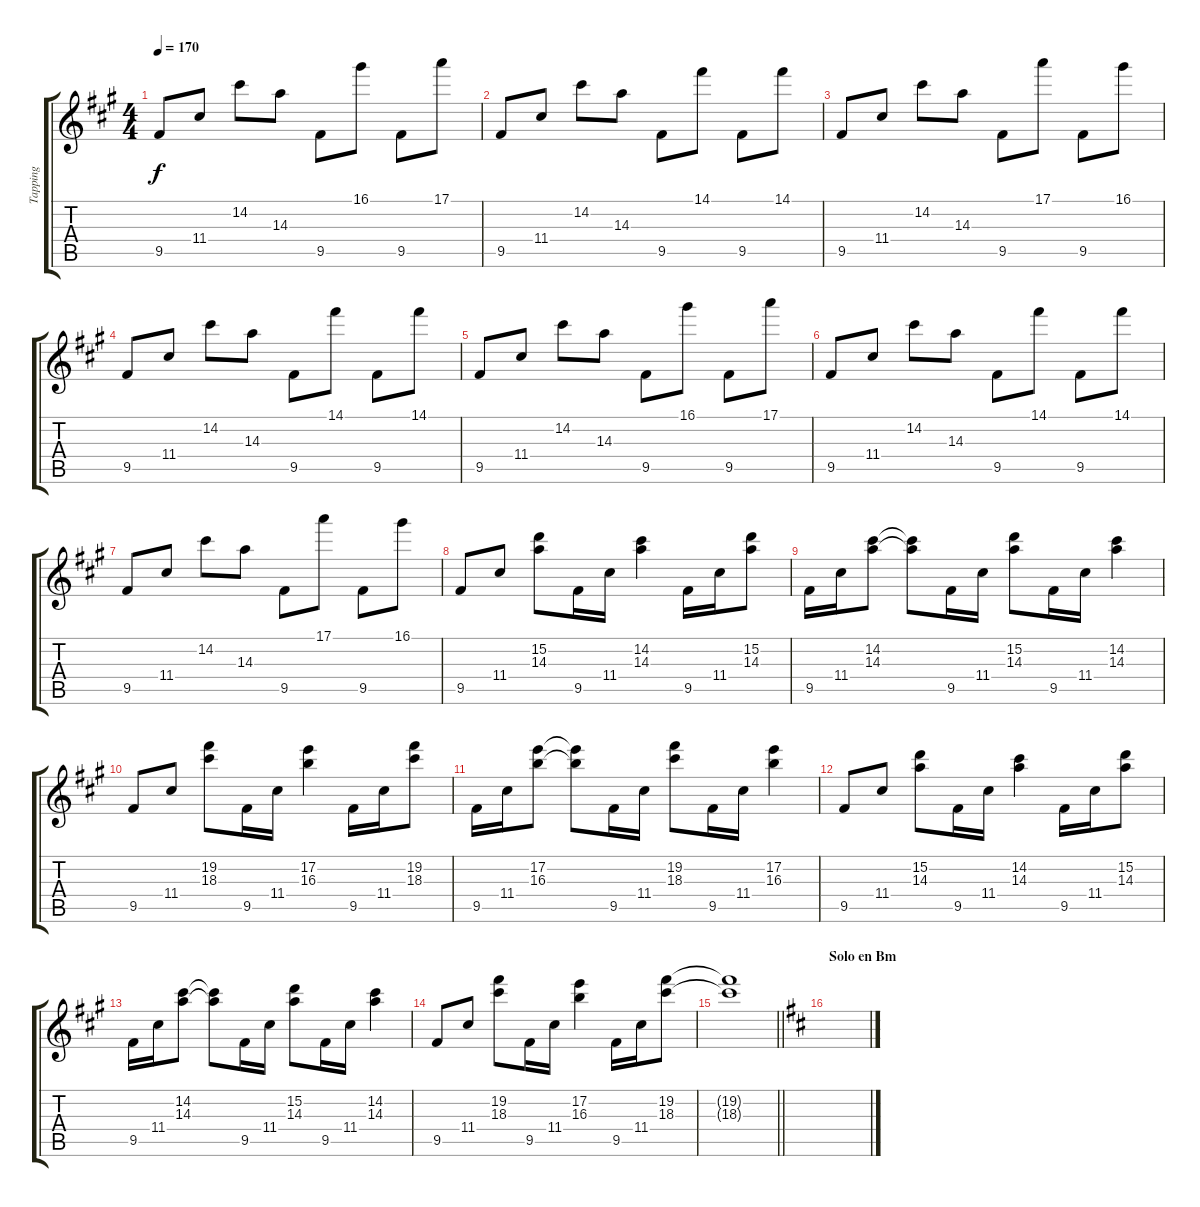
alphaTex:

\track ("Tapping" "Tapping") {instrument acousticguitarsteel}
\staff {score tabs}
\tuning (E4 B3 G3 D3 A2 E2) {hide}
\ts (4 4)
\tempo 170
\clef g2
\ks f#minor
9.5.8{dy f} 11.4.8 14.2.8 14.3.8 9.5.8 16.1.8 9.5.8 17.1.8 |
9.5.8 11.4.8 14.2.8 14.3.8 9.5.8 14.1.8 9.5.8 14.1.8 |
9.5.8 11.4.8 14.2.8 14.3.8 9.5.8 17.1.8 9.5.8 16.1.8 |
9.5.8 11.4.8 14.2.8 14.3.8 9.5.8 14.1.8 9.5.8 14.1.8 |
9.5.8 11.4.8 14.2.8 14.3.8 9.5.8 16.1.8 9.5.8 17.1.8 |
9.5.8 11.4.8 14.2.8 14.3.8 9.5.8 14.1.8 9.5.8 14.1.8 |
9.5.8 11.4.8 14.2.8 14.3.8 9.5.8 17.1.8 9.5.8 16.1.8 |
9.5.8 11.4.8 (15.2 14.3).8 9.5.16 11.4.16 (14.2 14.3).4 9.5.16 11.4.16 (15.2 14.3).8 |
9.5.16 11.4.16 (14.2 14.3).8 (14.2{t} 14.3{t}).8 9.5.16 11.4.16 (15.2 14.3).8 9.5.16 11.4.16 (14.2 14.3).4 |
9.5.8 11.4.8 (19.2 18.3).8 9.5.16 11.4.16 (17.2 16.3).4 9.5.16 11.4.16 (19.2 18.3).8 |
9.5.16 11.4.16 (17.2 16.3).8 (17.2{t} 16.3{t}).8 9.5.16 11.4.16 (19.2 18.3).8 9.5.16 11.4.16 (17.2 16.3).4 |
9.5.8 11.4.8 (15.2 14.3).8 9.5.16 11.4.16 (14.2 14.3).4 9.5.16 11.4.16 (15.2 14.3).8 |
9.5.16 11.4.16 (14.2 14.3).8 (14.2{t} 14.3{t}).8 9.5.16 11.4.16 (15.2 14.3).8 9.5.16 11.4.16 (14.2 14.3).4 |
9.5.8 11.4.8 (19.2 18.3).8 9.5.16 11.4.16 (17.2 16.3).4 9.5.16 11.4.16 (19.2 18.3).8 |
\barLineRight lightlight
(19.2{t} 18.3{t}).1 |
\section ("" "Solo en Bm")
\ks bminor
